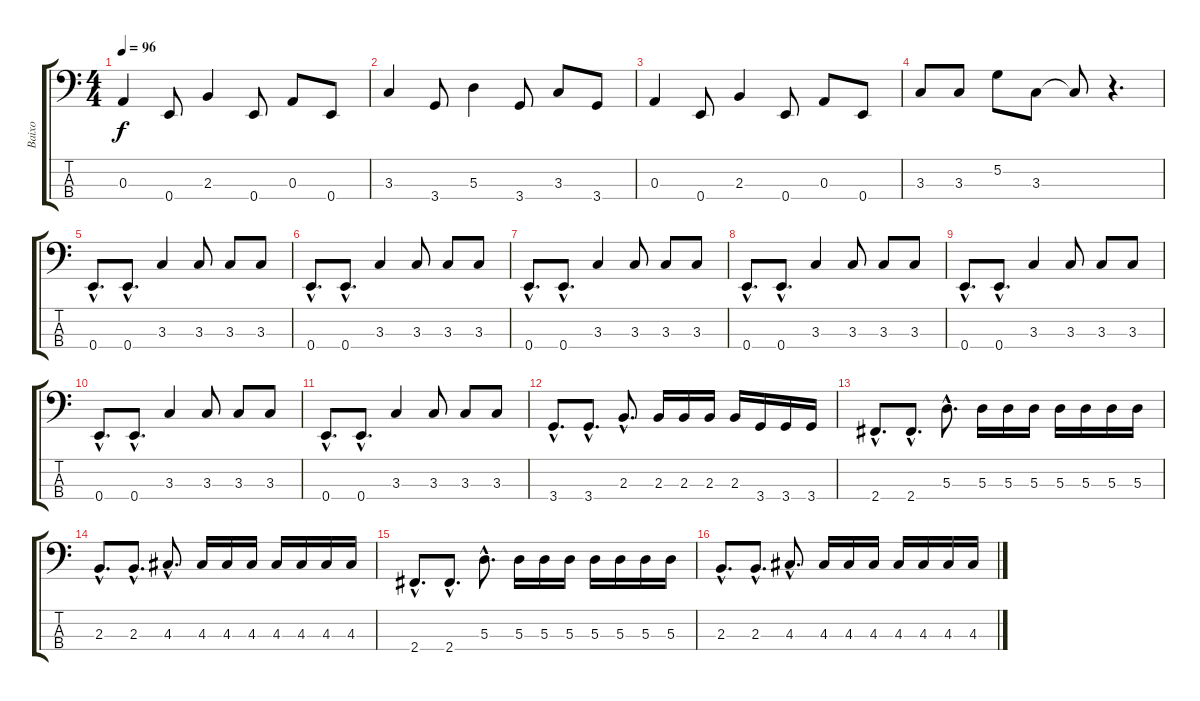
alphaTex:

\track ("Baixo" "Baixo") {instrument electricbassfinger}
\staff {score tabs}
\tuning (G2 D2 A1 E1) {hide}
\ts (4 4)
\tempo 96
\clef f4
\ks c
0.3.4{dy f} 0.4.8 2.3.4 0.4.8 0.3.8 0.4.8 |
3.3.4 3.4.8 5.3.4 3.4.8 3.3.8 3.4.8 |
0.3.4 0.4.8 2.3.4 0.4.8 0.3.8 0.4.8 |
3.3.8 3.3.8 5.2.8 3.3.8 3.3{t}.8 r.4{d} |
0.4{hac}.8{d} 0.4{hac}.8{d} 3.3.4 3.3.8 3.3.8 3.3.8 |
0.4{hac}.8{d} 0.4{hac}.8{d} 3.3.4 3.3.8 3.3.8 3.3.8 |
0.4{hac}.8{d} 0.4{hac}.8{d} 3.3.4 3.3.8 3.3.8 3.3.8 |
0.4{hac}.8{d} 0.4{hac}.8{d} 3.3.4 3.3.8 3.3.8 3.3.8 |
0.4{hac}.8{d} 0.4{hac}.8{d} 3.3.4 3.3.8 3.3.8 3.3.8 |
0.4{hac}.8{d} 0.4{hac}.8{d} 3.3.4 3.3.8 3.3.8 3.3.8 |
0.4{hac}.8{d} 0.4{hac}.8{d} 3.3.4 3.3.8 3.3.8 3.3.8 |
3.4{hac}.8{d} 3.4{hac}.8{d} 2.3{hac}.8{d} 2.3.16 2.3.16 2.3.16 2.3.16 3.4.16 3.4.16 3.4.16 |
2.4{hac}.8{d} 2.4{hac}.8{d} 5.3{hac}.8{d} 5.3.16 5.3.16 5.3.16 5.3.16 5.3.16 5.3.16 5.3.16 |
2.3{hac}.8{d} 2.3{hac}.8{d} 4.3{hac}.8{d} 4.3.16 4.3.16 4.3.16 4.3.16 4.3.16 4.3.16 4.3.16 |
2.4{hac}.8{d} 2.4{hac}.8{d} 5.3{hac}.8{d} 5.3.16 5.3.16 5.3.16 5.3.16 5.3.16 5.3.16 5.3.16 |
2.3{hac}.8{d} 2.3{hac}.8{d} 4.3{hac}.8{d} 4.3.16 4.3.16 4.3.16 4.3.16 4.3.16 4.3.16 4.3.16
